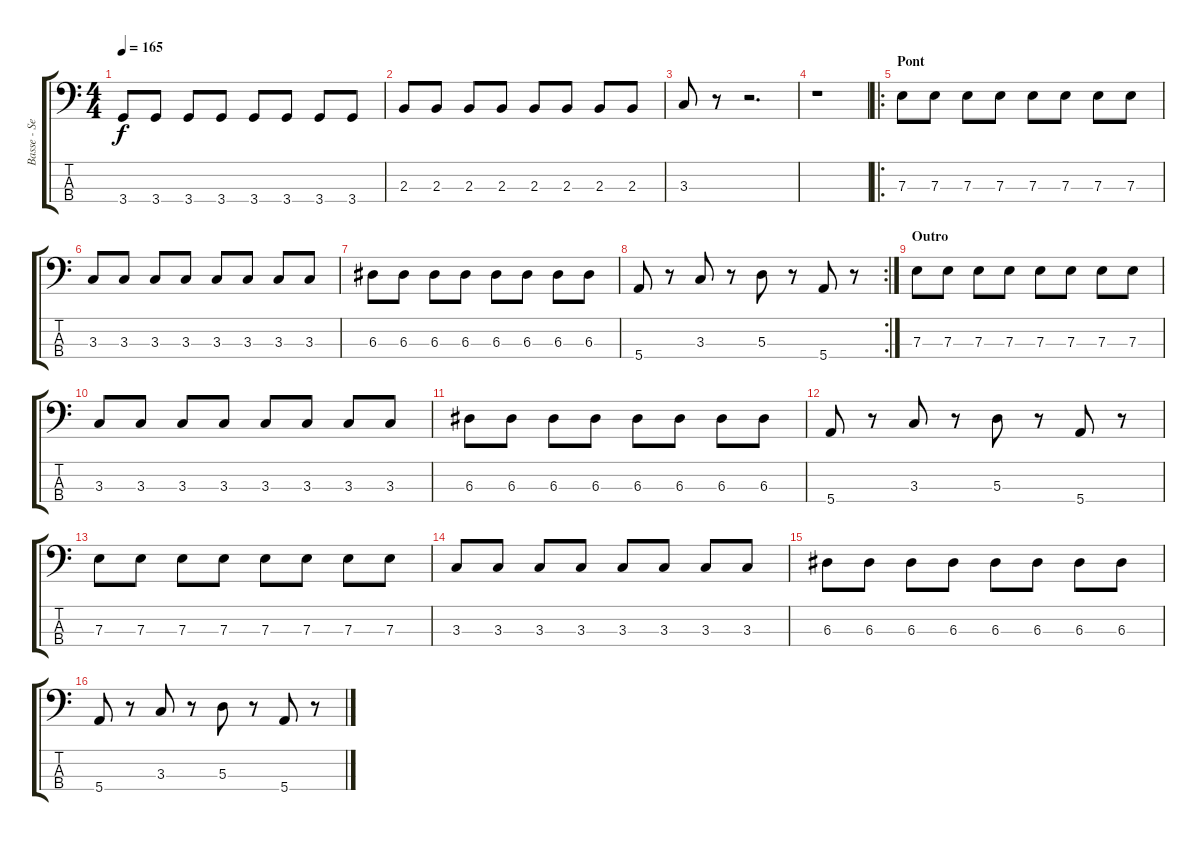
\track ("Basse - Seb" "Basse - Se") {instrument electricbassfinger}
\staff {score tabs}
\tuning (G2 D2 A1 E1) {hide}
\ts (4 4)
\tempo 165
\clef f4
\ks c
3.4.8{dy f} 3.4.8 3.4.8 3.4.8 3.4.8 3.4.8 3.4.8 3.4.8 |
2.3.8 2.3.8 2.3.8 2.3.8 2.3.8 2.3.8 2.3.8 2.3.8 |
3.3.8 r.8 r.2{d} |
r.1 |
\ro
\section ("" "Pont")
7.3.8 7.3.8 7.3.8 7.3.8 7.3.8 7.3.8 7.3.8 7.3.8 |
3.3.8 3.3.8 3.3.8 3.3.8 3.3.8 3.3.8 3.3.8 3.3.8 |
6.3.8 6.3.8 6.3.8 6.3.8 6.3.8 6.3.8 6.3.8 6.3.8 |
\rc 2
5.4.8 r.8 3.3.8 r.8 5.3.8 r.8 5.4.8 r.8 |
\section ("" "Outro")
7.3.8 7.3.8 7.3.8 7.3.8 7.3.8 7.3.8 7.3.8 7.3.8 |
3.3.8 3.3.8 3.3.8 3.3.8 3.3.8 3.3.8 3.3.8 3.3.8 |
6.3.8 6.3.8 6.3.8 6.3.8 6.3.8 6.3.8 6.3.8 6.3.8 |
5.4.8 r.8 3.3.8 r.8 5.3.8 r.8 5.4.8 r.8 |
7.3.8 7.3.8 7.3.8 7.3.8 7.3.8 7.3.8 7.3.8 7.3.8 |
3.3.8 3.3.8 3.3.8 3.3.8 3.3.8 3.3.8 3.3.8 3.3.8 |
6.3.8 6.3.8 6.3.8 6.3.8 6.3.8 6.3.8 6.3.8 6.3.8 |
5.4.8 r.8 3.3.8 r.8 5.3.8 r.8 5.4.8 r.8
